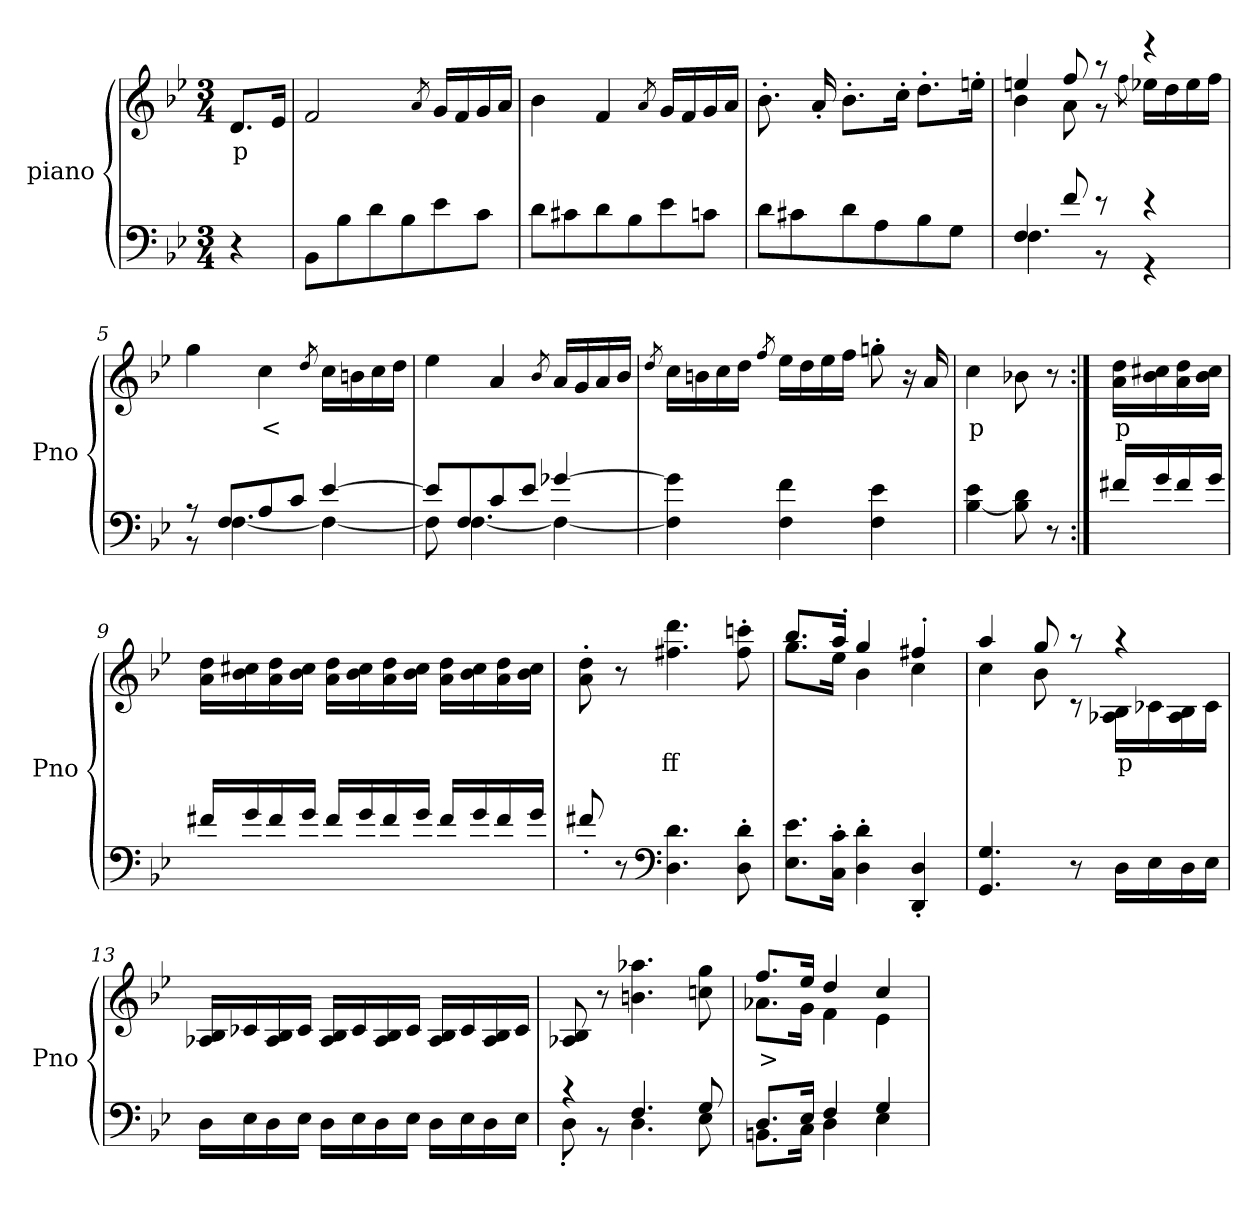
**kern	**kern	**text
*part2	*part1	*part1
*staff2	*staff1	*staff1
*I"piano	*I"piano	*
*I'Pno	*I'Pno	*
*clefF4	*clefG2	*
*k[b-e-]	*k[b-e-]	*
*B-:	*B-:	*
*M3/4	*M3/4	*
=	=	=
!	!	!LO:LY:b
4r	8.d/L	p
.	16e-/Jk	.
=1	=1	=1
8BB-\L	2f/	.
8B-\	.	.
8d\	.	.
8B-\	.	.
.	8qa/	.
8e-\	16g/LL	.
.	16f/	.
8c\J	16g/	.
.	16a/JJ	.
=2	=2	=2
8d\L	4b-\	.
8c#X\	.	.
8d\	4f/	.
8B-\	.	.
.	8qa/	.
8e-\	16g/LL	.
.	16f/	.
8cn\J	16g/	.
.	16a/JJ	.
=3	=3	=3
8d\L	8.b-'\	.
8c#X\	.	.
.	16a'/	.
8d\	8.b-'\L	.
8A\	.	.
.	16cc'\Jk	.
8B-\	8.dd'\L	.
8G\J	.	.
.	16een'\Jk	.
=4	=4	=4
*^	*^	*
4F/	4.F\	4een/	4b-\	.
8f/	.	8ff/	8a\	.
8r	8r	8r	8r	.
.	.	.	8qff\	.
4r	4r	4r	16ee-X\LL	.
.	.	.	16dd\	.
.	.	.	16ee-\	.
.	.	.	16ff\JJ	.
*	*	*v	*v	*
!!LO:LB:g=z
=5	=5	=5	=5
8r	8r	4gg\	.
8F/L	[4.F\	.	.
!	!	!	!LO:LY:b
8A/	.	4cc\	<
8c/J	.	.	.
.	.	8qdd/	.
[4e-/	4F\_	16cc\LL	.
.	.	16bn\	.
.	.	16cc\	.
.	.	16dd\JJ	.
=6	=6	=6	=6
8e-/L]	8F\]	4ee-\	.
8F/	[4.F\	.	.
8c/	.	4a/	.
8e-/J	.	.	.
.	.	8qb-/	.
[4g-X/	4F\_	16a/LL	.
.	.	16g/	.
.	.	16a/	.
.	.	16b-/JJ	.
*v	*v	*	*
=7	=7	=7
.	8qdd/	.
4F\] 4g-\]	16cc\LL	.
.	16bn\	.
.	16cc\	.
.	16dd\JJ	.
.	8qff/	.
4F\ 4f\	16ee-\LL	.
.	16dd\	.
.	16ee-\	.
.	16ff\JJ	.
4F\ 4e-\	8ggn'\	.
.	16r	.
.	16a/	.
=8	=8	=8
!	!	!LO:LY:b
[4B-\ 4e-\	4cc\	p
8B-\] 8d\	8b-X\	.
8r	8r	.
=8X1:|!	=8X1:|!	=8X1:|!
!	!	!LO:LY:b
16f#X/LL	16a\ 16dd\LL	p
16g/	16b-\ 16cc#X\	.
16f#/	16a\ 16dd\	.
16g/JJ	16b-\ 16cc#\JJ	.
!!LO:LB:g=z
=9	=9	=9
16f#X/LL	16a\ 16dd\LL	.
16g/	16b-\ 16cc#X\	.
16f#/	16a\ 16dd\	.
16g/JJ	16b-\ 16cc#\JJ	.
16f#/LL	16a\ 16dd\LL	.
16g/	16b-\ 16cc#\	.
16f#/	16a\ 16dd\	.
16g/JJ	16b-\ 16cc#\JJ	.
16f#/LL	16a\ 16dd\LL	.
16g/	16b-\ 16cc#\	.
16f#/	16a\ 16dd\	.
16g/JJ	16b-\ 16cc#\JJ	.
=10	=10	=10
8f#X'/	8a\' 8dd\'	.
8r	8r	.
*clefF4	*	*
!	!	!LO:LY:b
4.D\ 4.d\	4.ff#X\ 4.ddd\	ff
8D\' 8d\'	8ff#\' 8cccn\'	.
=11	=11	=11
*	*^	*
8.E-\ 8.e-\L	8.bb-/L	8.gg\L	.
16C\' 16c\'Jk	16aa'/Jk	16ee-\Jk	.
4D\' 4d\'	4gg/	4b-\	.
4DD/' 4D/'	4ff#X'/	4cc\	.
=12	=12	=12	=12
4.GG/ 4.G/	4aa/	4cc\	.
.	8gg/	8b-\	.
8r	8r	8r	.
!	!	!	!LO:LY:b
16D\LL	4r	16A-X\ 16B-\LL	p
16E-\	.	16c-X\	.
16D\	.	16A-\ 16B-\	.
16E-\JJ	.	16c-\JJ	.
*	*v	*v	*
!!LO:LB:g=z
=13	=13	=13
16D\LL	16A-X/ 16B-/LL	.
16E-\	16c-X/	.
16D\	16A-/ 16B-/	.
16E-\JJ	16c-/JJ	.
16D\LL	16A-/ 16B-/LL	.
16E-\	16c-/	.
16D\	16A-/ 16B-/	.
16E-\JJ	16c-/JJ	.
16D\LL	16A-/ 16B-/LL	.
16E-\	16c-/	.
16D\	16A-/ 16B-/	.
16E-\JJ	16c-/JJ	.
=14	=14	=14
*^	*	*
4r	8D'\	8A-X/ 8B-/	.
.	8r	8r	.
4.F/	4.D\	4.bn\ 4.aa-X\	.
8G/	8E-\	8ccn\ 8gg\	.
=15	=15	=15	=15
*	*	*^	*
!	!	!	!	!LO:LY:b
8.D/L	8.BBn\L	8.ff/L	8.a-X\L	>
16E-/Jk	16C\Jk	16ee-/Jk	16g\Jk	.
4F/	4D\	4dd/	4f\	.
4G/	4E-\	4cc/	4e-\	.
*v	*v	*	*	*
*	*v	*v	*
=	=	=
*-	*-	*-
